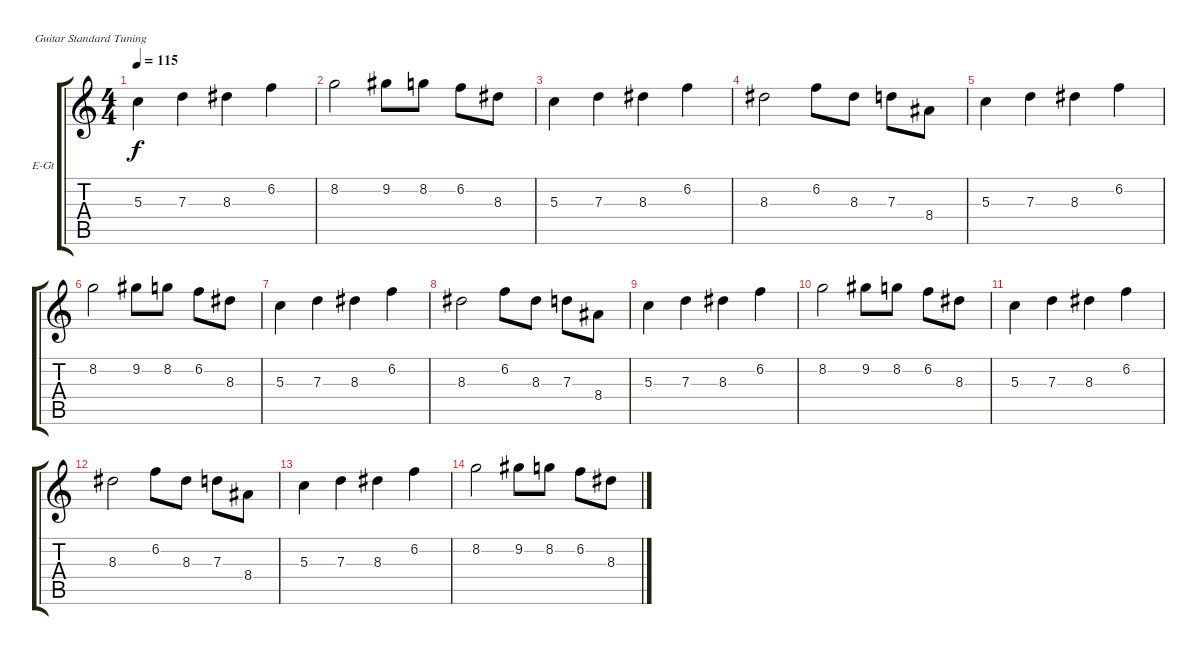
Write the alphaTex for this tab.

\defaultSystemsLayout 4
\bracketExtendMode groupsimilarinstruments
\firstSystemTrackNameOrientation horizontal
\otherSystemsTrackNameOrientation horizontal
\track ("Electric Guitar" "E-Gt") {instrument distortionguitar}
\staff {score tabs}
\tuning (E4 B3 G3 D3 A2 E2)
\ts (4 4)
\tempo 115
\clef g2
\ks c
5.3.4{dy f} 7.3.4 8.3.4 6.2.4 |
8.2.2 9.2.8 8.2.8 6.2.8 8.3.8 |
5.3.4 7.3.4 8.3.4 6.2.4 |
8.3.2 6.2.8 8.3.8 7.3.8 8.4.8 |
5.3.4 7.3.4 8.3.4 6.2.4 |
8.2.2 9.2.8 8.2.8 6.2.8 8.3.8 |
5.3.4 7.3.4 8.3.4 6.2.4 |
8.3.2 6.2.8 8.3.8 7.3.8 8.4.8 |
5.3.4 7.3.4 8.3.4 6.2.4 |
8.2.2 9.2.8 8.2.8 6.2.8 8.3.8 |
5.3.4 7.3.4 8.3.4 6.2.4 |
8.3.2 6.2.8 8.3.8 7.3.8 8.4.8 |
5.3.4 7.3.4 8.3.4 6.2.4 |
8.2.2 9.2.8 8.2.8 6.2.8 8.3.8
